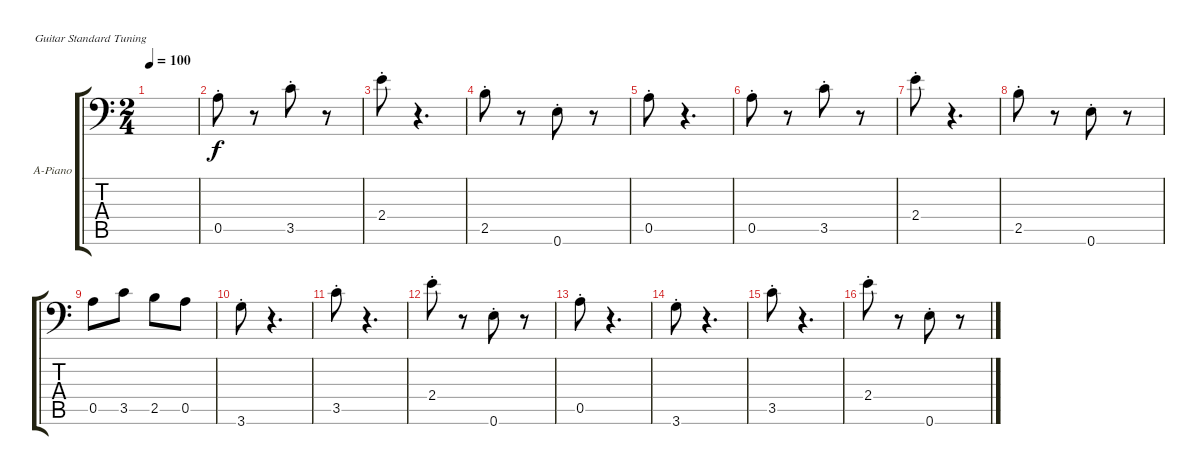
\defaultSystemsLayout 4
\bracketExtendMode groupsimilarinstruments
\firstSystemTrackNameOrientation horizontal
\otherSystemsTrackNameOrientation horizontal
\track ("Acoustic Piano" "A-Piano") {instrument acousticguitarnylon}
\staff {score tabs}
\tuning (E4 B3 G3 D3 A2 E2)
\ts (2 4)
\ac
\tempo 100
\clef f4
\ks aminor
|
0.5{st}.8 r.8 3.5{st}.8 r.8 |
2.4{st}.8 r.4{d} |
2.5{st}.8 r.8 0.6{st}.8 r.8 |
0.5{st}.8 r.4{d} |
0.5{st}.8 r.8 3.5{st}.8 r.8 |
2.4{st}.8 r.4{d} |
2.5{st}.8 r.8 0.6{st}.8 r.8 |
0.5.8 3.5.8 2.5.8 0.5.8 |
3.6{st}.8 r.4{d} |
3.5{st}.8 r.4{d} |
2.4{st}.8 r.8 0.6{st}.8 r.8 |
0.5{st}.8 r.4{d} |
3.6{st}.8 r.4{d} |
3.5{st}.8 r.4{d} |
2.4{st}.8 r.8 0.6{st}.8 r.8
